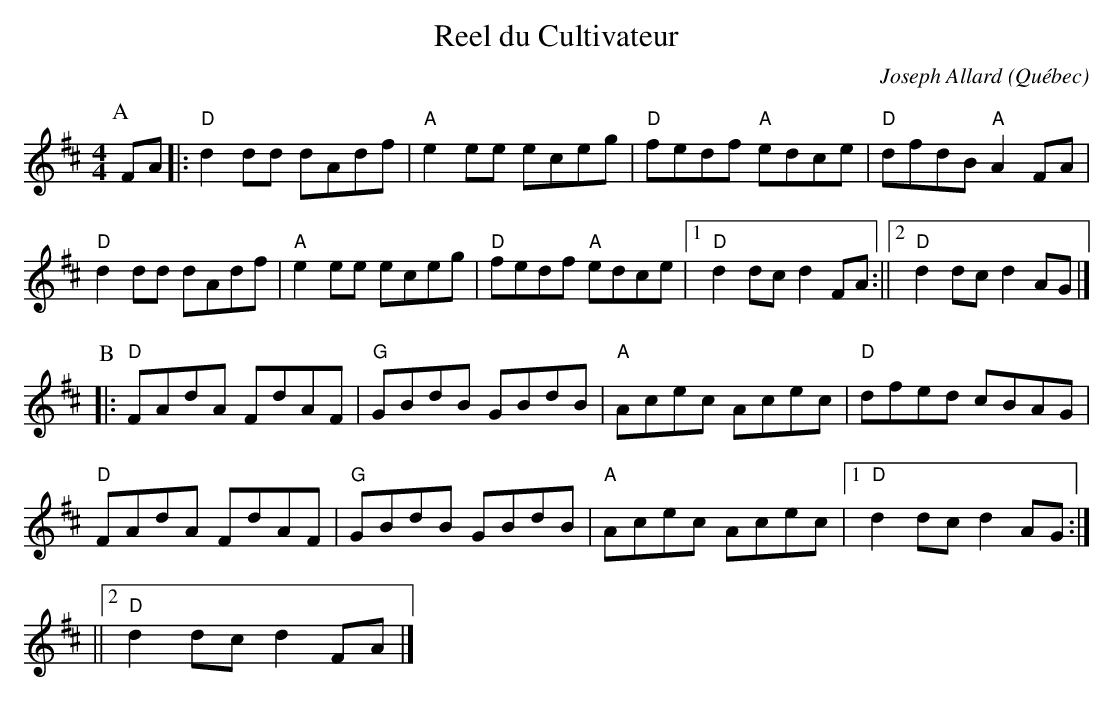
X:1
T:Reel du Cultivateur
C:Joseph Allard
O:Québec
M:4/4
L:1/8
K:Dmaj
P:A
FA |: "D" d2dd dAdf | "A" e2ee eceg | "D" fedf "A"edce | "D" dfdB "A" A2FA |
"D" d2dd dAdf | "A" e2ee eceg | "D" fedf "A"edce |1"D" d2dc d2 FA:||2 "D" d2dc d2 AG |]
P:B
|: "D" FAdA FdAF | "G" GBdB GBdB | "A" Acec Acec | "D" dfed cBAG |
"D" FAdA FdAF | "G" GBdB GBdB | "A" Acec Acec |1"D" d2dc d2 AG:|
||2"D" d2dc d2 FA |]
